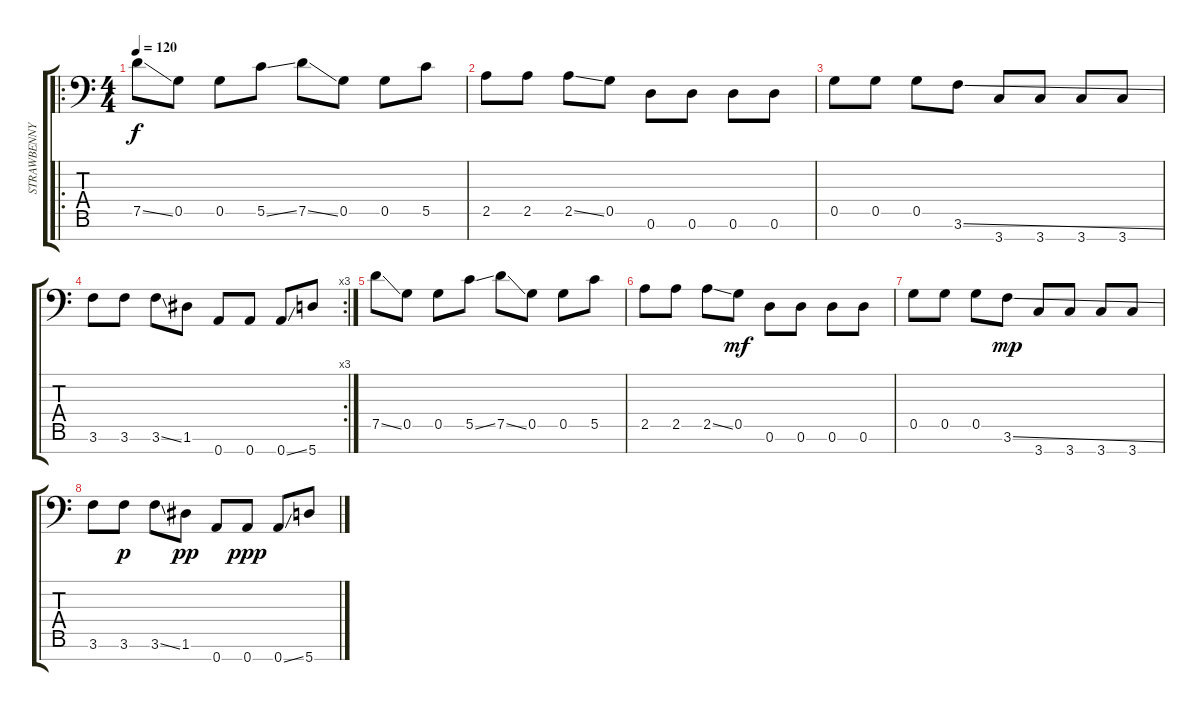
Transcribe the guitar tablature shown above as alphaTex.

\track ("STRAWBENNY" "STRAWBENNY") {instrument slapbass1}
\staff {score tabs}
\tuning (D4 A3 F3 C3 G2 D2 A1) {hide}
\ro
\ts (4 4)
\tempo 120
\clef f4
\ks c
7.5{ss}.8{dy f instrument slapbass1} 0.5.8 0.5.8 5.5{ss}.8 7.5{ss}.8 0.5.8 0.5.8 5.5.8 |
2.5.8 2.5.8 2.5{ss}.8 0.5.8 0.6.8 0.6.8 0.6.8 0.6.8 |
0.5.8 0.5.8 0.5.8 3.6{ss}.8 3.7.8 3.7.8 3.7.8 3.7.8 |
\rc 3
3.6.8 3.6.8 3.6{ss}.8 1.6.8 0.7.8 0.7.8 0.7{ss}.8 5.7.8 |
7.5{ss}.8{instrument slapbass1} 0.5.8 0.5.8 5.5{ss}.8 7.5{ss}.8 0.5.8 0.5.8 5.5.8 |
2.5.8 2.5.8 2.5{ss}.8 0.5.8{dy mf} 0.6.8 0.6.8 0.6.8 0.6.8 |
0.5.8 0.5.8 0.5.8 3.6{ss}.8{dy mp} 3.7.8 3.7.8 3.7.8 3.7.8 |
3.6.8 3.6.8{dy p} 3.6{ss}.8 1.6.8{dy pp} 0.7.8 0.7.8{dy ppp} 0.7{ss}.8 5.7.8
